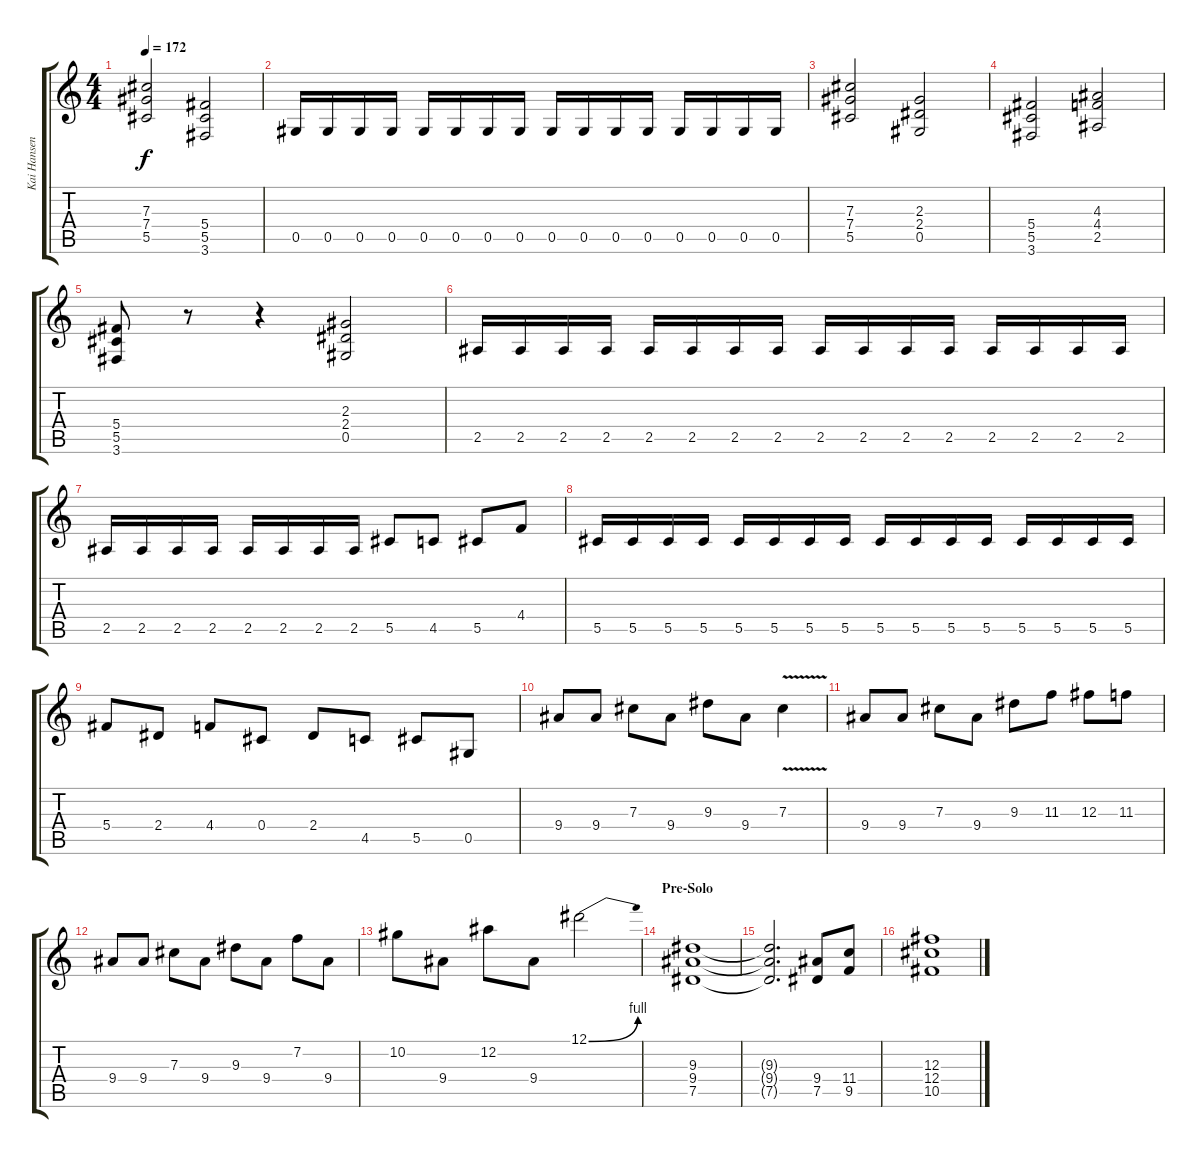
\track ("Kai Hansen - Guitar" "Kai Hansen") {instrument distortionguitar}
\staff {score tabs}
\tuning (Eb4 Bb3 Gb3 Db3 Ab2 Eb2) {hide}
\ts (4 4)
\tempo 172
\clef g2
\ks c
(7.3 7.4 5.5).2{dy f} (5.4 5.5 3.6).2 |
0.5.16 0.5.16 0.5.16 0.5.16 0.5.16 0.5.16 0.5.16 0.5.16 0.5.16 0.5.16 0.5.16 0.5.16 0.5.16 0.5.16 0.5.16 0.5.16 |
(7.3 7.4 5.5).2 (2.3 2.4 0.5).2 |
(5.4 5.5 3.6).2 (4.3 4.4 2.5).2 |
(5.4 5.5 3.6).8 r.8 r.4 (2.3 2.4 0.5).2 |
2.5.16 2.5.16 2.5.16 2.5.16 2.5.16 2.5.16 2.5.16 2.5.16 2.5.16 2.5.16 2.5.16 2.5.16 2.5.16 2.5.16 2.5.16 2.5.16 |
2.5.16 2.5.16 2.5.16 2.5.16 2.5.16 2.5.16 2.5.16 2.5.16 5.5.8 4.5.8 5.5.8 4.4.8 |
5.5.16 5.5.16 5.5.16 5.5.16 5.5.16 5.5.16 5.5.16 5.5.16 5.5.16 5.5.16 5.5.16 5.5.16 5.5.16 5.5.16 5.5.16 5.5.16 |
5.4.8 2.4.8 4.4.8 0.4.8 2.4.8 4.5.8 5.5.8 0.5.8 |
9.4.8 9.4.8 7.3.8 9.4.8 9.3.8 9.4.8 7.3{v}.4 |
9.4.8 9.4.8 7.3.8 9.4.8 9.3.8 11.3.8 12.3.8 11.3.8 |
9.4.8 9.4.8 7.3.8 9.4.8 9.3.8 9.4.8 7.2.8 9.4.8 |
10.2.8 9.4.8 12.2.8 9.4.8 12.1{be (bend 0 0 60 4)}.2 |
\section ("" "Pre-Solo")
(9.3 9.4 7.5).1 |
(9.3{t} 9.4{t} 7.5{t}).2{d} (9.4 7.5).8 (11.4 9.5).8 |
(12.3 12.4 10.5).1
